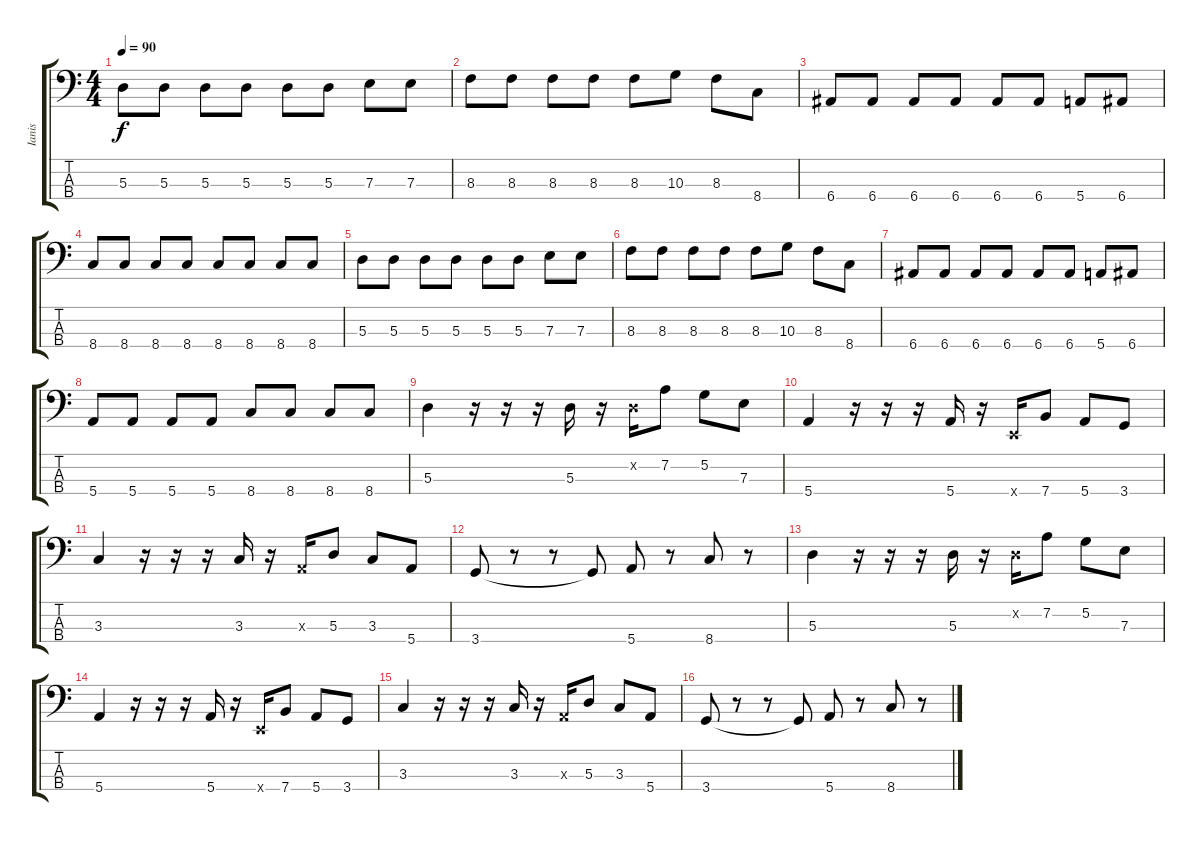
\track ("Ianis" "Ianis") {instrument electricbassfinger}
\staff {score tabs}
\tuning (G2 D2 A1 E1) {hide}
\ts (4 4)
\tempo 90
\clef f4
\ks c
5.3.8{dy f} 5.3.8 5.3.8 5.3.8 5.3.8 5.3.8 7.3.8 7.3.8 |
8.3.8 8.3.8 8.3.8 8.3.8 8.3.8 10.3.8 8.3.8 8.4.8 |
6.4.8 6.4.8 6.4.8 6.4.8 6.4.8 6.4.8 5.4.8 6.4.8 |
8.4.8 8.4.8 8.4.8 8.4.8 8.4.8 8.4.8 8.4.8 8.4.8 |
5.3.8 5.3.8 5.3.8 5.3.8 5.3.8 5.3.8 7.3.8 7.3.8 |
8.3.8 8.3.8 8.3.8 8.3.8 8.3.8 10.3.8 8.3.8 8.4.8 |
6.4.8 6.4.8 6.4.8 6.4.8 6.4.8 6.4.8 5.4.8 6.4.8 |
5.4.8 5.4.8 5.4.8 5.4.8 8.4.8 8.4.8 8.4.8 8.4.8 |
5.3.4 r.16 r.16 r.16 5.3.16 r.16 0.2{x}.16 7.2.8 5.2.8 7.3.8 |
5.4.4 r.16 r.16 r.16 5.4.16 r.16 0.4{x}.16 7.4.8 5.4.8 3.4.8 |
3.3.4 r.16 r.16 r.16 3.3.16 r.16 0.3{x}.16 5.3.8 3.3.8 5.4.8 |
3.4.8 r.8 r.8 3.4{t}.8 5.4.8 r.8 8.4.8 r.8 |
5.3.4 r.16 r.16 r.16 5.3.16 r.16 0.2{x}.16 7.2.8 5.2.8 7.3.8 |
5.4.4 r.16 r.16 r.16 5.4.16 r.16 0.4{x}.16 7.4.8 5.4.8 3.4.8 |
3.3.4 r.16 r.16 r.16 3.3.16 r.16 0.3{x}.16 5.3.8 3.3.8 5.4.8 |
3.4.8 r.8 r.8 3.4{t}.8 5.4.8 r.8 8.4.8 r.8
